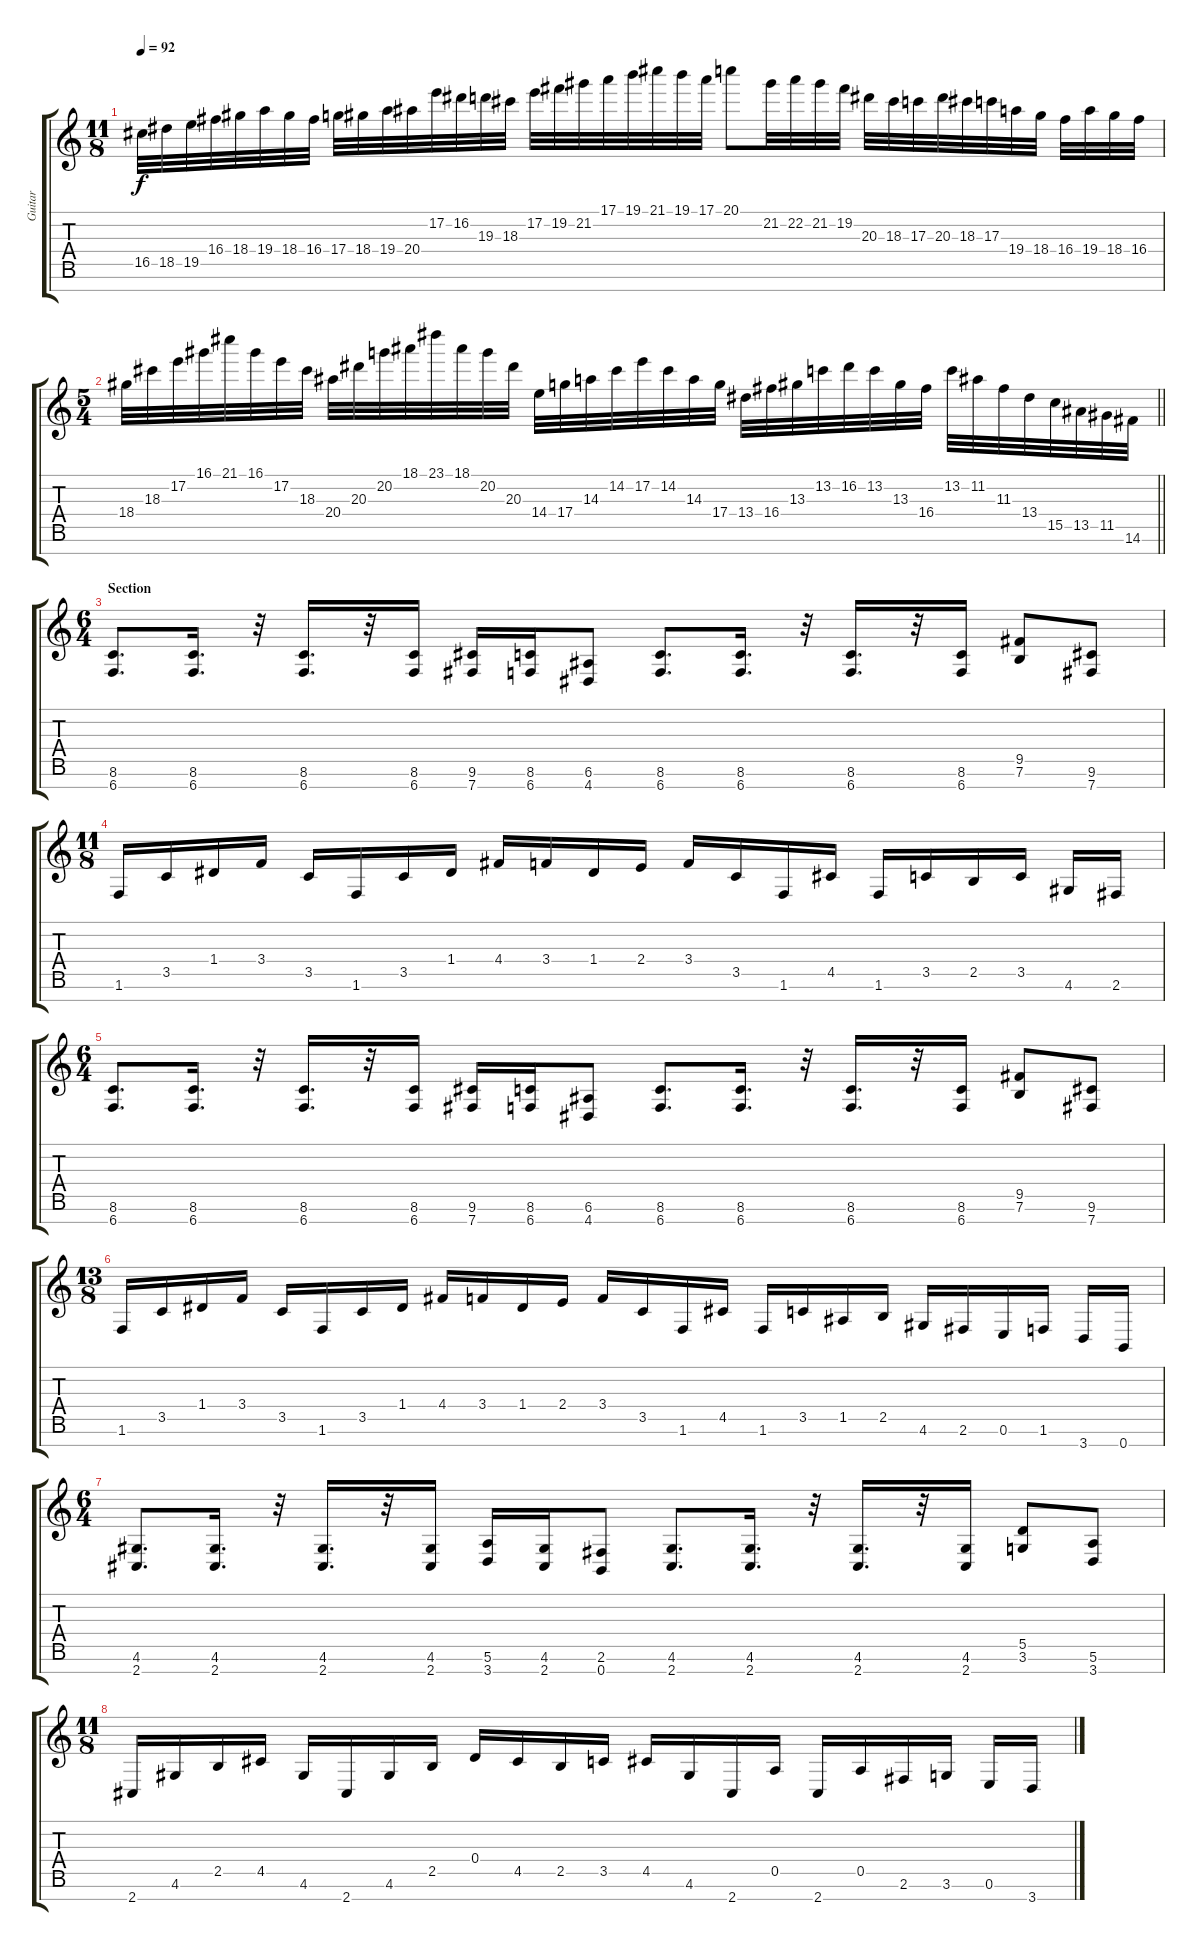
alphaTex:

\track ("Guitar" "Guitar") {instrument distortionguitar}
\staff {score tabs}
\tuning (E4 B3 G3 D3 A2 E2 B1) {hide}
\ts (11 8)
\tempo 92
\clef g2
\ks c
16.5.32{dy f} 18.5.32 19.5.32 16.4.32 18.4.32 19.4.32 18.4.32 16.4.32 17.4.32 18.4.32 19.4.32 20.4.32 17.2.32 16.2.32 19.3.32 18.3.32 17.2.32 19.2.32 21.2.32 17.1.32 19.1.32 21.1.32 19.1.32 17.1.32 20.1.8 21.2.32 22.2.32 21.2.32 19.2.32 20.3.32 18.3.32 17.3.32 20.3.32 18.3.32 17.3.32 19.4.32 18.4.32 16.4.32 19.4.32 18.4.32 16.4.32 |
\ts (5 4)
\barLineRight lightlight
18.4.32 18.3.32 17.2.32 16.1.32 21.1.32 16.1.32 17.2.32 18.3.32 20.4.32 20.3.32 20.2.32 18.1.32 23.1.32 18.1.32 20.2.32 20.3.32 14.4.32 17.4.32 14.3.32 14.2.32 17.2.32 14.2.32 14.3.32 17.4.32 13.4.32 16.4.32 13.3.32 13.2.32 16.2.32 13.2.32 13.3.32 16.4.32 13.2.32 11.2.32 11.3.32 13.4.32 15.5.32 13.5.32 11.5.32 14.6.32 |
\ts (6 4)
\section ("" "Section")
(8.6 6.7).8{d instrument distortionguitar} (8.6 6.7).16{d} r.32 (8.6 6.7).16{d} r.32 (8.6 6.7).16 (9.6 7.7).16 (8.6 6.7).16 (6.6 4.7).8 (8.6 6.7).8{d} (8.6 6.7).16{d} r.32 (8.6 6.7).16{d} r.32 (8.6 6.7).16 (9.5 7.6).8 (9.6 7.7).8 |
\ts (11 8)
1.6.16 3.5.16 1.4.16 3.4.16 3.5.16 1.6.16 3.5.16 1.4.16 4.4.16 3.4.16 1.4.16 2.4.16 3.4.16 3.5.16 1.6.16 4.5.16 1.6.16 3.5.16 2.5.16 3.5.16 4.6.16 2.6.16 |
\ts (6 4)
(8.6 6.7).8{d} (8.6 6.7).16{d} r.32 (8.6 6.7).16{d} r.32 (8.6 6.7).16 (9.6 7.7).16 (8.6 6.7).16 (6.6 4.7).8 (8.6 6.7).8{d} (8.6 6.7).16{d} r.32 (8.6 6.7).16{d} r.32 (8.6 6.7).16 (9.5 7.6).8 (9.6 7.7).8 |
\ts (13 8)
1.6.16 3.5.16 1.4.16 3.4.16 3.5.16 1.6.16 3.5.16 1.4.16 4.4.16 3.4.16 1.4.16 2.4.16 3.4.16 3.5.16 1.6.16 4.5.16 1.6.16 3.5.16 1.5.16 2.5.16 4.6.16 2.6.16 0.6.16 1.6.16 3.7.16 0.7.16 |
\ts (6 4)
(4.6 2.7).8{d} (4.6 2.7).16{d} r.32 (4.6 2.7).16{d} r.32 (4.6 2.7).16 (5.6 3.7).16 (4.6 2.7).16 (2.6 0.7).8 (4.6 2.7).8{d} (4.6 2.7).16{d} r.32 (4.6 2.7).16{d} r.32 (4.6 2.7).16 (5.5 3.6).8 (5.6 3.7).8 |
\ts (11 8)
2.7.16 4.6.16 2.5.16 4.5.16 4.6.16 2.7.16 4.6.16 2.5.16 0.4.16 4.5.16 2.5.16 3.5.16 4.5.16 4.6.16 2.7.16 0.5.16 2.7.16 0.5.16 2.6.16 3.6.16 0.6.16 3.7.16
